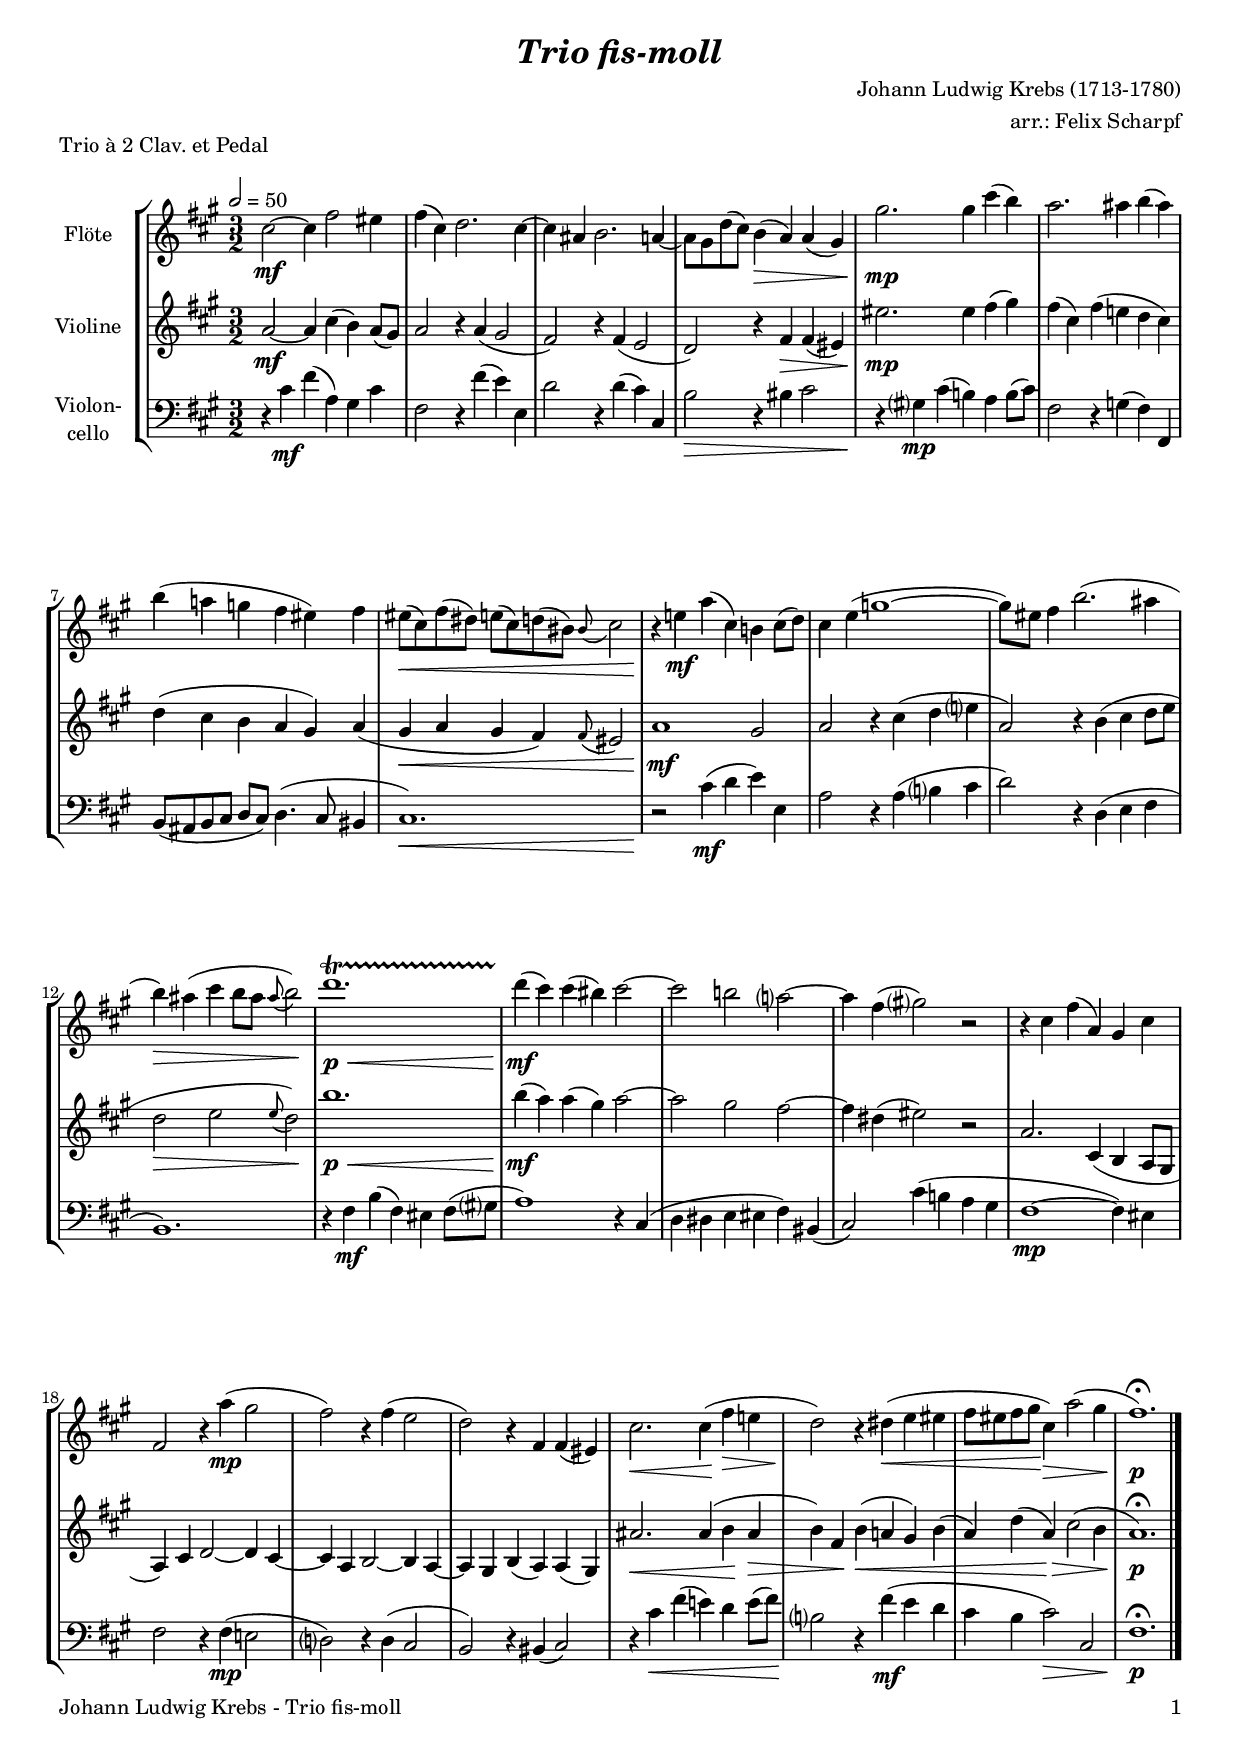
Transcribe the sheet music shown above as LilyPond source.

\version "2.24.4"
\include "deutsch.ly"

#(set-global-staff-size 18)

\header {
  title     = \markup \bold \italic "Trio fis-moll"
  composer  = "Johann Ludwig Krebs (1713-1780)"
  arranger  = "arr.: Felix Scharpf"
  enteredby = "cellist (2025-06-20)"
  piece     = "Trio à 2 Clav. et Pedal"
}

voiceconsts = {
  \key fis \minor
  \time 3/2
  \clef "treble"
%  \numericTimeSignature
  \compressEmptyMeasures
  % Set default beaming for all staves
%  \set Timing.beamExceptions = #'()
%  \set Timing.baseMoment     = #(ly:make-moment 1 4)
%  \set Timing.beatStructure  = #'(1 1 1 1)
  \tempo 2=50
}

mifl = "flute"
mist = "string ensemble 1"
mivl = "violin"
mivc = "cello"
mipz = "pizzicato strings"

va = \relative c'' {
  \voiceconsts

  cis2~\mf cis4 fis2 eis4
  fis( cis) d2. cis4~
  cis ais h2. a4~
  a8 gis d'( cis) h4(\> a) a( gis)
  gis'2.\!\mp  gis4 cis( h)
  a2. ais4 h( ais)

  h( a! g fis eis) fis
  eis8(\< cis) fis( dis) e( cis) d( his) \appoggiatura his cis2
  r4\! e!\mf a( cis,) h! cis8( d)
  cis4 e( g1~
  g8) eis fis4 h2.( ais4

  h)\> ais( cis h8 ais \appoggiatura ais h2)\!
  d1.\startTrillSpan\p\<
  d4(\stopTrillSpan\!\mf cis) cis( his) cis2~
  cis h! a?~
  a4 fis( gis?2) r
  r4 cis, fis( a,) gis cis

  fis,2 r4 a'(\mp gis2
  fis) r4 fis( e2
  d) r4 fis, fis( eis)
  cis'2.\< cis4(\! fis\> e!
  d2)\! r4 dis(\< e eis
  fis8 eis fis gis\! cis,4)\> a'2( gis4
  fis1.)\fermata\!\p \bar "|."
}

vb = \relative c'' {
  \voiceconsts

  a2~\mf a4 cis( h) a8( gis)
  a2 r4 a( gis2
  fis) r4 fis( e2
  d) r4 fis\> fis( eis)
  eis'2.\!\mp eis4 fis( gis)
  fis( cis) fis( e! d cis)

  d( cis h a gis) a(
  gis\< a gis fis) \appoggiatura fis8 eis2
  a1\!\mf gis2
  a r4 cis( d e?
  a,2) r4 h( cis d8 e
  d2\> e \appoggiatura e8 d2)\!
  h'1.\p\<

  h4(\!\mf a) a( gis) a2~
  a gis fis~
  fis4 dis( eis2) r
  a,2. cis,4( h a8 gis
  a4) cis d2~ d4 cis~
  cis a h2~ h4 a~

  a gis h( a) a( gis)
  ais'2.\< ais4( h\! ais\>
  h) fis\! h(\< a! gis) h(
  a) d( a)\!\> cis2( h4
  a1.)\!\fermata\p \bar "|."
}

vc = \relative c' {
  \voiceconsts
  \clef "bass"

  r4 cis\mf fis( a,) gis cis
  fis,2 r4 fis'( e) e,
  d'2 r4 d( cis) cis,
  h'2\> r4 his cis2
  r4\! gis?\mp cis( h!) a h8( cis)
  fis,2 r4 g( fis) fis,

  h8( ais h cis d cis) d4.( cis8 his4
  cis1.)\<
  r2\! cis'4(\mf d e) e,
  a2 r4 a( h? cis
  d2) r4 d,( e fis
  h,1.)

  r4 fis'\mf h( fis) eis fis8( gis?
  a1) r4 cis,(
  d dis e eis fis) his,(
  cis2) cis'4( h! a gis
  fis1~\mp fis4) eis
  fis2 r4 fis(\mp e!2

  d?) r4 d( cis2
  h) r4 his( cis2)
  r4 cis'\< fis( e!) d e8( fis)\!
  h,?2 r4 fis'(\mf e d
  cis h cis2)\> cis,
  fis1.\!\fermata\p \bar "|."
}


music = \new StaffGroup <<
      \new Staff {
	\set Staff.midiInstrument = \mifl
	\set Staff.instrumentName = \markup \center-column { "Flöte" }
	\transpose fis fis { \va }
      }

      \new Staff {
	\set Staff.midiInstrument = \mivl
	\set Staff.instrumentName = \markup \center-column { "Violine" }
	\transpose fis fis { \vb }
      }

      \new Staff {
	\set Staff.midiInstrument = \mivc
	\set Staff.instrumentName = \markup \center-column { "Violon-" "cello" }
	\transpose fis fis { \vc }
      }
>>

\book {
   \paper {
    print-page-number = ##t
    print-first-page-number = ##t
    ragged-last-bottom = ##f
    oddHeaderMarkup = \markup \null
    evenHeaderMarkup = \markup \null
    oddFooterMarkup = \markup {
      \fill-line {
        \if \should-print-page-number
        "Johann Ludwig Krebs - Trio fis-moll" \fromproperty #'page:page-number-string
      }
    }
    evenFooterMarkup = \oddFooterMarkup
  } \score {
    \music
    \layout {}
  }

  \score {
    \unfoldRepeats \music

    \midi {
      \context {
        \Score
      }
    }
  }
}